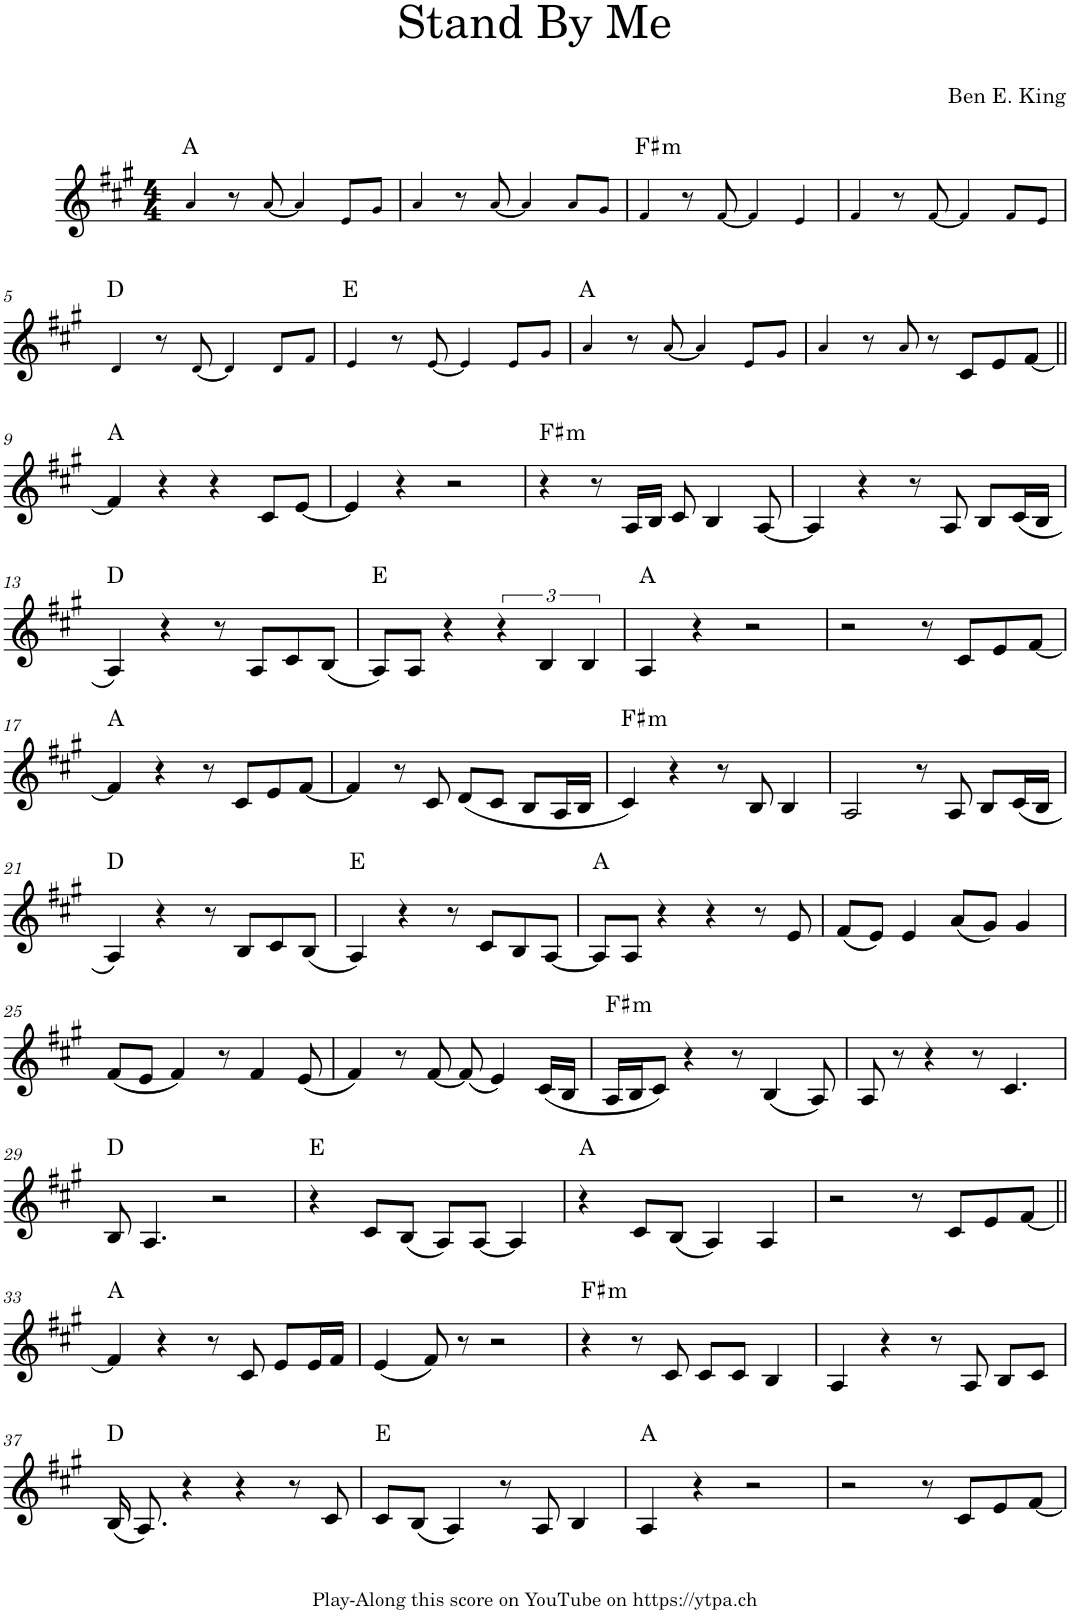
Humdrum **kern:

**kern	**harte
*part1	*part1
*staff1	*
*I"Piano	*
*I'Pno.	*
*clefG2	*
*k[f#c#g#]	*
*M4/4	*
=1	=1
4a!/	A:maj
8r	.
[8a!/	.
4a!/]	.
8e!/L	.
8g#!/J	.
=2	=2
4a!/	.
8r	.
[8a!/	.
4a!/]	.
8a!/L	.
8g#!/J	.
=3	=3
!	!LO:H:kt=m
4f#!/	F#:min
8r	.
[8f#!/	.
4f#!/]	.
4e!/	.
=4	=4
4f#!/	.
8r	.
[8f#!/	.
4f#!/]	.
8f#!/L	.
8e!/J	.
!!LO:LB:g=z
=5	=5
4d!/	D:maj
8r	.
[8d!/	.
4d!/]	.
8d!/L	.
8f#!/J	.
=6	=6
4e!/	E:maj
8r	.
[8e!/	.
4e!/]	.
8e!/L	.
8g#!/J	.
=7	=7
4a!/	A:maj
8r	.
[8a!/	.
4a!/]	.
8e!/L	.
8g#!/J	.
=8	=8
4a!/	.
8r	.
8a!/	.
8r	.
8c#/L	.
8e/	.
[8f#/J	.
!!LO:LB:g=z
=9||	=9||
4f#/]	A:maj
4r	.
4r	.
8c#/L	.
[8e/J	.
=10	=10
4e/]	.
4r	.
2r	.
=11	=11
!	!LO:H:kt=m
4r	F#:min
8r	.
16A/LL	.
16B/JJ	.
8c#/	.
4B/	.
[8A/	.
=12	=12
4A/]	.
4r	.
8r	.
8A/	.
8B/L	.
(16c#/L	.
16B/JJ	.
!!LO:LB:g=z
=13	=13
4A/)	D:maj
4r	.
8r	.
8A/L	.
8c#/	.
(8B/J	.
=14	=14
8A/L)	E:maj
8A/J	.
4r	.
6r	.
6B/	.
6B/	.
=15	=15
4A/	A:maj
4r	.
2r	.
=16	=16
2r	.
8r	.
8c#/L	.
8e/	.
[8f#/J	.
!!LO:LB:g=z
=17	=17
4f#/]	A:maj
4r	.
8r	.
8c#/L	.
8e/	.
[8f#/J	.
=18	=18
4f#/]	.
8r	.
8c#/	.
(8d/L	.
8c#/J	.
8B/L	.
16A/L	.
16B/JJ	.
=19	=19
!	!LO:H:kt=m
4c#/)	F#:min
4r	.
8r	.
8B/	.
4B/	.
=20	=20
2A/	.
8r	.
8A/	.
8B/L	.
(16c#/L	.
16B/JJ	.
!!LO:LB:g=z
=21	=21
4A/)	D:maj
4r	.
8r	.
8B/L	.
8c#/	.
(8B/J	.
=22	=22
4A/)	E:maj
4r	.
8r	.
8c#/L	.
8B/	.
[8A/J	.
=23	=23
8A/L]	A:maj
8A/J	.
4r	.
4r	.
8r	.
8e/	.
=24	=24
(<8f#/L	.
8e/J)	.
4e/	.
(<8a/L	.
8g#/J)	.
4g#/	.
!!LO:LB:g=z
=25	=25
(8f#/L	.
8e/J	.
4f#/)	.
8r	.
4f#/	.
(8e/	.
=26	=26
4f#/)	.
8r	.
[8f#/	.
(8f#/]	.
4e/)	.
(<16c#/LL	.
16B/JJ	.
=27	=27
!	!LO:H:kt=m
16A/LL	F#:min
16B/J	.
8c#/J)	.
4r	.
8r	.
(4B/	.
8A/)	.
=28	=28
8A/	.
8r	.
4r	.
8r	.
4.c#/	.
!!LO:LB:g=z
=29	=29
8B/	D:maj
4.A/	.
2r	.
=30	=30
4r	E:maj
8c#/L	.
(8B/J	.
8A/L)	.
[8A/J	.
4A/]	.
=31	=31
4r	A:maj
8c#/L	.
(8B/J	.
4A/)	.
4A/	.
=32	=32
2r	.
8r	.
8c#/L	.
8e/	.
[8f#/J	.
!!LO:LB:g=z
=33||	=33||
4f#/]	A:maj
4r	.
8r	.
8c#/	.
8e/L	.
16e/L	.
16f#/JJ	.
=34	=34
(4e/	.
8f#/)	.
8r	.
2r	.
=35	=35
!	!LO:H:kt=m
4r	F#:min
8r	.
8c#/	.
8c#/L	.
8c#/J	.
4B/	.
=36	=36
4A/	.
4r	.
8r	.
8A/	.
8B/L	.
8c#/J	.
!!LO:LB:g=z
=37	=37
(16B/	D:maj
8.A/)	.
4r	.
4r	.
8r	.
8c#/	.
=38	=38
8c#/L	E:maj
(8B/J	.
4A/)	.
8r	.
8A/	.
4B/	.
=39	=39
4A/	A:maj
4r	.
2r	.
=40	=40
2r	.
8r	.
8c#/L	.
8e/	.
[8f#/J	.
=	=
*-	*-
